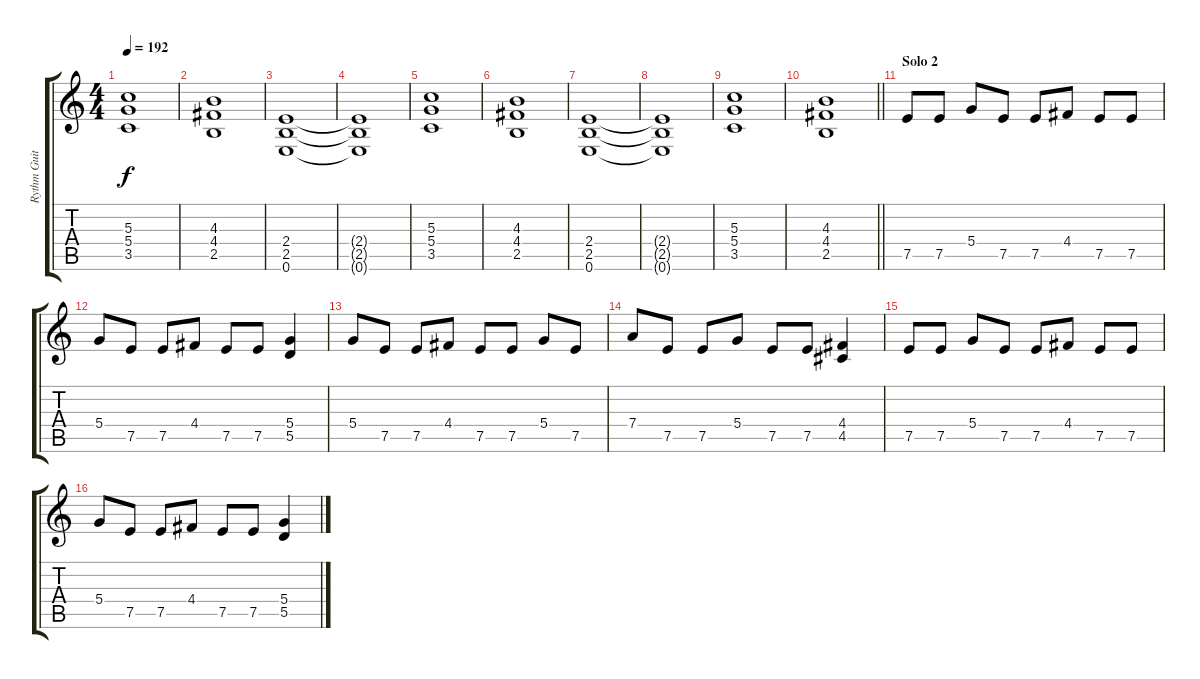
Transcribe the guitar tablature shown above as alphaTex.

\track ("Rythm Guitar" "Rythm Guit") {instrument distortionguitar}
\staff {score tabs}
\tuning (E4 B3 G3 D3 A2 E2) {hide}
\ts (4 4)
\tempo 192
\clef g2
\ks c
(5.3 5.4 3.5).1{dy f} |
(4.3 4.4 2.5).1 |
(2.4 2.5 0.6).1 |
(2.4{t} 2.5{t} 0.6{t}).1 |
(5.3 5.4 3.5).1 |
(4.3 4.4 2.5).1 |
(2.4 2.5 0.6).1 |
(2.4{t} 2.5{t} 0.6{t}).1 |
(5.3 5.4 3.5).1 |
\barLineRight lightlight
(4.3 4.4 2.5).1 |
\section ("" "Solo 2")
7.5.8 7.5.8 5.4.8 7.5.8 7.5.8 4.4.8 7.5.8 7.5.8 |
5.4.8 7.5.8 7.5.8 4.4.8 7.5.8 7.5.8 (5.4 5.5).4 |
5.4.8 7.5.8 7.5.8 4.4.8 7.5.8 7.5.8 5.4.8 7.5.8 |
7.4.8 7.5.8 7.5.8 5.4.8 7.5.8 7.5.8 (4.4 4.5).4 |
7.5.8 7.5.8 5.4.8 7.5.8 7.5.8 4.4.8 7.5.8 7.5.8 |
5.4.8 7.5.8 7.5.8 4.4.8 7.5.8 7.5.8 (5.4 5.5).4
